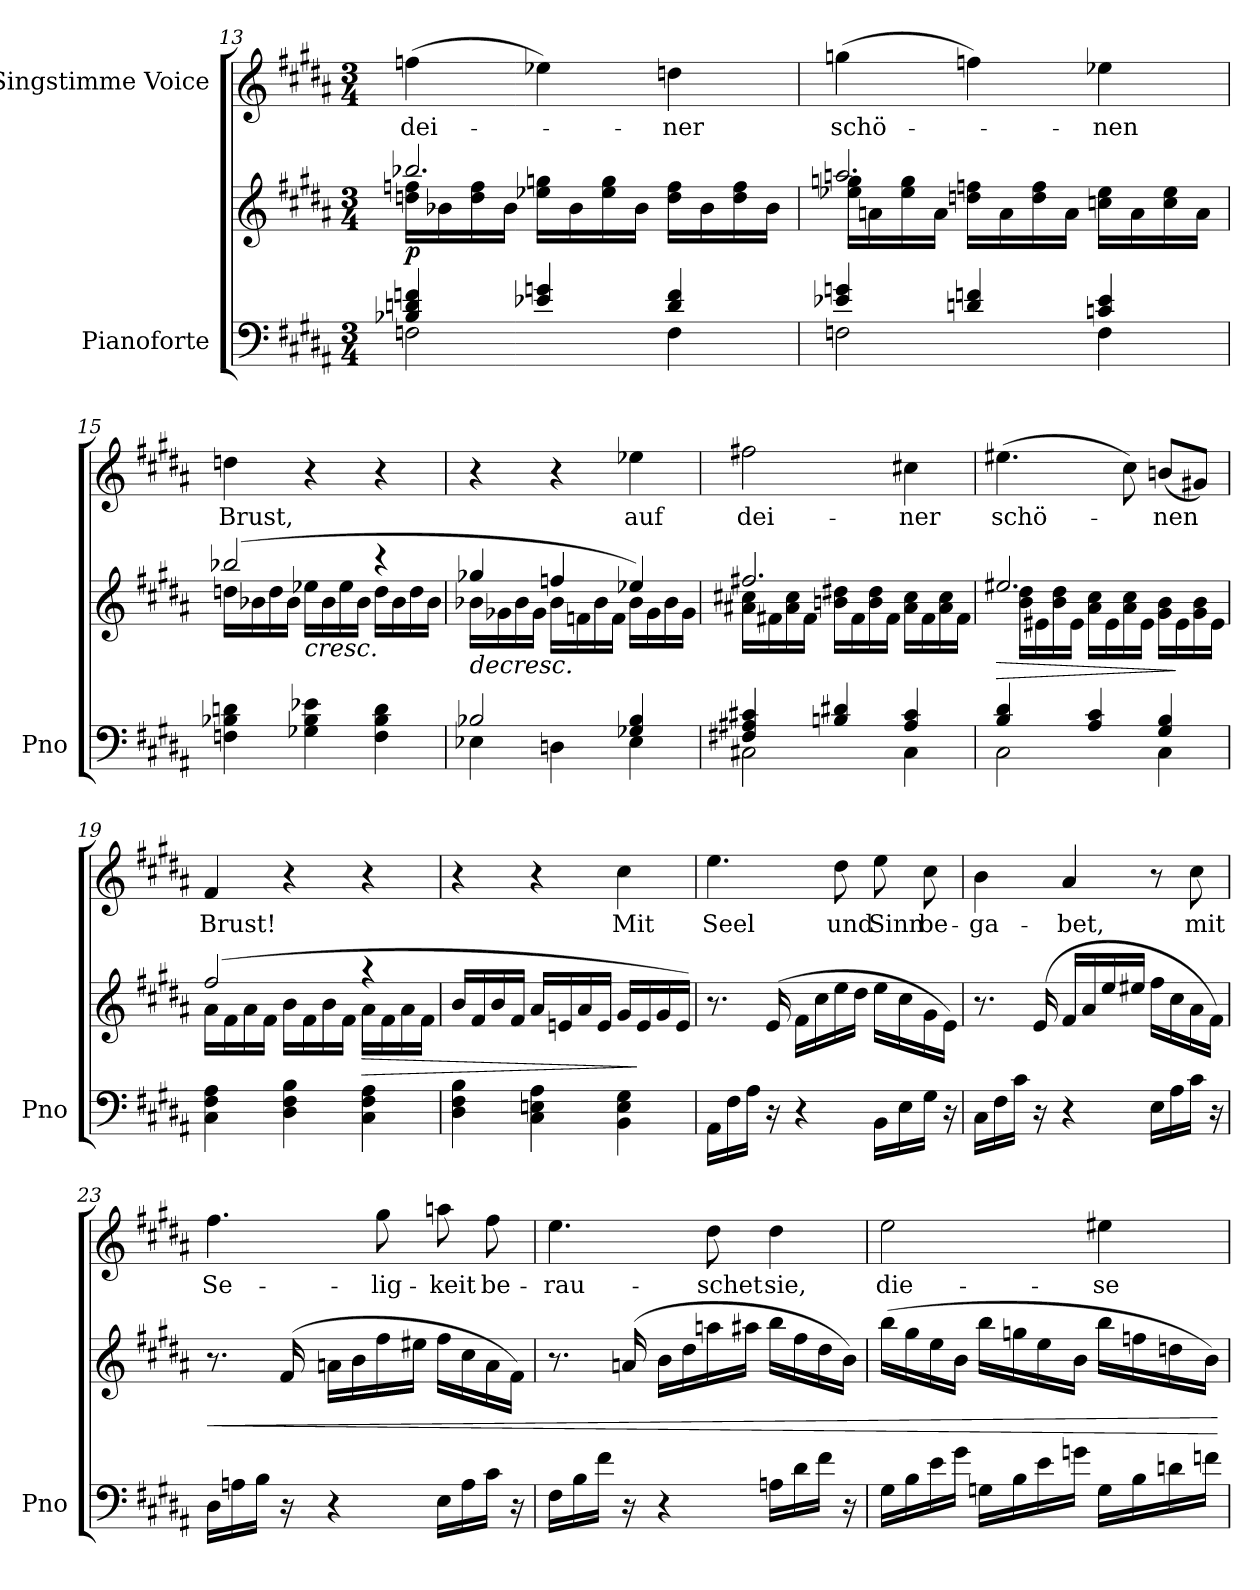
**kern	**kern	**dynam	**kern	**text
*part2	*part2	*part2	*part1	*part1
*staff3	*staff2	*staff2/3	*staff1	*staff1
*I"Pianoforte	*	*	*I"Singstimme Voice	*
*I'Pno	*	*	*	*
*clefF4	*clefG2	*	*clefG2	*
*k[f#c#g#d#a#]	*k[f#c#g#d#a#]	*	*k[f#c#g#d#a#]	*
*M3/4	*M3/4	*	*M3/4	*
=13	=13	=13	=13	=13
*^	*^	*	*	*
!	!	!	!	!LO:DY:b	!	!
4B-X/ 4dn/ 4fn/	2Fn\	2.bb-X/	16ddn\ 16ffn\LL	p	(4ffn\	dei-
.	.	.	16b-X\	.	.	.
.	.	.	16dd\ 16ff\	.	.	.
.	.	.	16b-\JJ	.	.	.
4e-X/ 4gn/	.	.	16ee-X\ 16ggn\LL	.	4ee-X\)	.
.	.	.	16b-\	.	.	.
.	.	.	16ee-\ 16gg\	.	.	.
.	.	.	16b-\JJ	.	.	.
4d/ 4f/	4F\	.	16dd\ 16ff\LL	.	4ddn\	-ner
.	.	.	16b-\	.	.	.
.	.	.	16dd\ 16ff\	.	.	.
.	.	.	16b-\JJ	.	.	.
=14	=14	=14	=14	=14	=14	=14
4e-X/ 4gn/	2Fn\	2.aan/	16ee-X\ 16ggn\LL	.	(4ggn\	schö-
.	.	.	16an\	.	.	.
.	.	.	16ee-\ 16gg\	.	.	.
.	.	.	16a\JJ	.	.	.
4dn/ 4fn/	.	.	16ddn\ 16ffn\LL	.	4ffn\)	.
.	.	.	16a\	.	.	.
.	.	.	16dd\ 16ff\	.	.	.
.	.	.	16a\JJ	.	.	.
4cn/ 4e-/	4F\	.	16ccn\ 16ee-\LL	.	4ee-X\	-nen
.	.	.	16a\	.	.	.
.	.	.	16cc\ 16ee-\	.	.	.
.	.	.	16a\JJ	.	.	.
*v	*v	*	*	*	*	*
=15	=15	=15	=15	=15	=15
4Fn\ 4B-X\ 4dn\	(2bb-X/	16ddn\LL	.	4ddn\	Brust,
.	.	16b-X\	.	.	.
.	.	16dd\	.	.	.
.	.	16b-\JJ	.	.	.
!	!	!	!LO:HP:b	!	!
4G-X\ 4B-\ 4e-X\	.	16ee-X\LL	<	4r	.
.	.	16b-\	.	.	.
.	.	16ee-\	.	.	.
.	.	16b-\JJ	.	.	.
4F\ 4B-\ 4d\	4r	16dd\LL	.	4r	.
.	.	16b-\	.	.	.
.	.	16dd\	.	.	.
.	.	16b-\JJ	.	.	.
=16	=16	=16	=16	=16	=16
*^	*	*	*	*	*
!	!	!	!	!LO:HP:b	!	!
2B-X/	4E-X\	4gg-X/	16b-X\LL	>	4r	.
.	.	.	16g-X\	.	.	.
.	.	.	16b-\	.	.	.
.	.	.	16g-\JJ	.	.	.
.	4Dn\	4ffn/	16b-\LL	.	4r	.
.	.	.	16fn\	.	.	.
.	.	.	16b-\	.	.	.
.	.	.	16f\JJ	.	.	.
4E-\	4G-X/ 4B-/	4ee-X/)	16b-\LL	[	4ee-X\	auf
.	.	.	16g-\	.	.	.
.	.	.	16b-\	.	.	.
.	.	.	16g-\JJ	.	.	.
=17	=17	=17	=17	=17	=17	=17
4F#X/ 4A#X/ 4c#X/	2C#X\	2.ff#X/	16a#X\ 16cc#X\LL	.	2ff#X\	dei-
.	.	.	16f#X\	.	.	.
.	.	.	16a#\ 16cc#\	.	.	.
.	.	.	16f#\JJ	.	.	.
4Bn/ 4d#X/	.	.	16bn\ 16dd#X\LL	.	.	.
.	.	.	16f#\	.	.	.
.	.	.	16b\ 16dd#\	.	.	.
.	.	.	16f#\JJ	.	.	.
4A#/ 4c#/	4C#\	.	16a#\ 16cc#\LL	.	4cc#X\	-ner
.	.	.	16f#\	.	.	.
.	.	.	16a#\ 16cc#\	.	.	.
.	.	.	16f#\JJ	.	.	.
=18	=18	=18	=18	=18	=18	=18
!	!	!	!	!LO:HP:b	!	!
4B/ 4d#/	2C#\	2.ee#X/	16b\ 16dd#\LL	>	(4.ee#X\	schö-
.	.	.	16e#X\	.	.	.
.	.	.	16b\ 16dd#\	.	.	.
.	.	.	16e#\JJ	.	.	.
4A#/ 4c#/	.	.	16a#\ 16cc#\LL	.	.	.
.	.	.	16e#\	.	.	.
.	.	.	16a#\ 16cc#\	.	8cc#\)	.
.	.	.	16e#\JJ	.	.	.
4G#/ 4B/	4C#\	.	16g#\ 16b\LL	.	(8bn/L	-nen
.	.	.	16e#\	]	.	.
.	.	.	16g#\ 16b\	.	8g#X/J)	.
.	.	.	16e#\JJ	.	.	.
*v	*v	*	*	*	*	*
=19	=19	=19	=19	=19	=19
4C#\ 4F#\ 4A#\	(2ff#/	16a#\LL	.	4f#/	Brust!
.	.	16f#\	.	.	.
.	.	16a#\	.	.	.
.	.	16f#\JJ	.	.	.
4D#\ 4F#\ 4B\	.	16b\LL	.	4r	.
.	.	16f#\	.	.	.
.	.	16b\	.	.	.
.	.	16f#\JJ	.	.	.
!	!	!	!LO:HP:b	!	!
4C#\ 4F#\ 4A#\	4r	16a#\LL	>	4r	.
.	.	16f#\	.	.	.
.	.	16a#\	.	.	.
.	.	16f#\JJ	.	.	.
*	*v	*v	*	*	*
=20	=20	=20	=20	=20
4D#\ 4F#\ 4B\	16b/LL	.	4r	.
.	16f#/	.	.	.
.	16b/	.	.	.
.	16f#/JJ	.	.	.
4C#\ 4En\ 4A#\	16a#/LL	.	4r	.
.	16en/	.	.	.
.	16a#/	.	.	.
.	16e/JJ	.	.	.
4BB\ 4E\ 4G#\	16g#/LL	.	4cc#\	Mit
.	16e/	]	.	.
.	16g#/	.	.	.
.	16e/JJ)	.	.	.
=21	=21	=21	=21	=21
16AA#\LL	8.r	.	4.ee\	Seel
16F#\	.	.	.	.
16A#\JJ	.	.	.	.
16r	(16e/	.	.	.
4r	16f#\LL	.	.	.
.	16cc#\	.	.	.
.	16ee\	.	8dd#\	und
.	16dd#\JJ	.	.	.
16BB\LL	16ee\LL	.	8ee\	Sinn
16E\	16cc#\	.	.	.
16G#\JJ	16g#\	.	8cc#\	be-
16r	16e\JJ)	.	.	.
=22	=22	=22	=22	=22
16C#\LL	8.r	.	4b\	-ga-
16F#\	.	.	.	.
16c#\JJ	.	.	.	.
16r	(16e/	.	.	.
4r	16f#/LL	.	4a#/	-bet,
.	16a#/	.	.	.
.	16ee/	.	.	.
.	16ee#X/JJ	.	.	.
16E\LL	16ff#\LL	.	8r	.
16A#\	16cc#\	.	.	.
16c#\JJ	16a#\	.	8cc#\	mit
16r	16f#\JJ)	.	.	.
=23	=23	=23	=23	=23
!	!	!LO:HP:b	!	!
16D#\LL	8.r	<	4.ff#\	Se-
16An\	.	.	.	.
16B\JJ	.	.	.	.
16r	(16f#/	.	.	.
4r	16an\LL	.	.	.
.	16b\	.	.	.
.	16ff#\	.	8gg#\	-lig-
.	16ee#X\JJ	.	.	.
16E\LL	16ff#\LL	.	8aan\	-keit
16A\	16cc#\	.	.	.
16c#\JJ	16a\	.	8ff#\	be-
16r	16f#\JJ)	.	.	.
=24	=24	=24	=24	=24
16F#\LL	8.r	.	4.ee\	-rau-
16B\	.	.	.	.
16f#\JJ	.	.	.	.
16r	(16an/	.	.	.
4r	16b\LL	]	.	.
.	16dd#\	.	.	.
.	16aan\	.	8dd#\	-schet
.	16aa#X\JJ	.	.	.
16An\LL	16bb\LL	.	4dd#\	sie,
16d#\	16ff#\	.	.	.
16f#\JJ	16dd#\	.	.	.
16r	16b\JJ)	.	.	.
=25	=25	=25	=25	=25
16G#\LL	(16bb\LL	.	2ee\	die-
16B\	16gg#\	.	.	.
16e\	16ee\	.	.	.
16g#\JJ	16b\JJ	.	.	.
16Gn\LL	16bb\LL	.	.	.
16B\	16ggn\	.	.	.
16e\	16ee\	.	.	.
16gn\JJ	16b\JJ	.	.	.
16G\LL	16bb\LL	.	4ee#X\	-se
16B\	16ffn\	.	.	.
16dn\	16ddn\	.	.	.
16fn\JJ	16b\JJ)	.	.	.
.	.	[	.	.
=	=	=	=	=
*-	*-	*-	*-	*-
